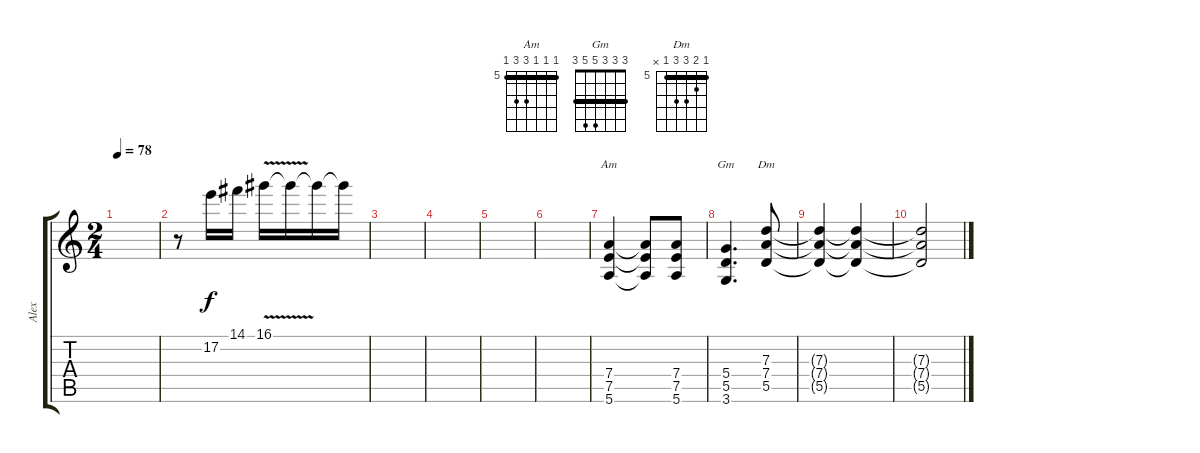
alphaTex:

\track ("Alex" "Alex") {instrument overdrivenguitar}
\staff {score tabs}
\tuning (E4 B3 G3 D3 A2 E2) {hide}
\chord ("Am" 5 5 5 7 7 5) {firstfret 5 barre 5}
\chord ("Gm" 3 3 3 5 5 3) {barre 3}
\chord ("Dm" 5 6 7 7 5 x) {firstfret 5 barre 5}
\ts (2 4)
\tempo 78
\clef g2
\ks c
|
r.8 17.2.16 14.1.16 16.1{v}.16 16.1{t}.16 16.1{t}.16 16.1{t}.16 |
|
|
|
|
(7.4 7.5 5.6).4{ch "Am"} (7.4{t} 7.5{t} 5.6{t}).8 (7.4 7.5 5.6).8 |
(5.4 5.5 3.6).4{d ch "Gm"} (7.3 7.4 5.5).8{ch "Dm"} |
(7.3{t} 7.4{t} 5.5{t}).4 (7.3{t} 7.4{t} 5.5{t}).4 |
(7.3{t} 7.4{t} 5.5{t}).2
